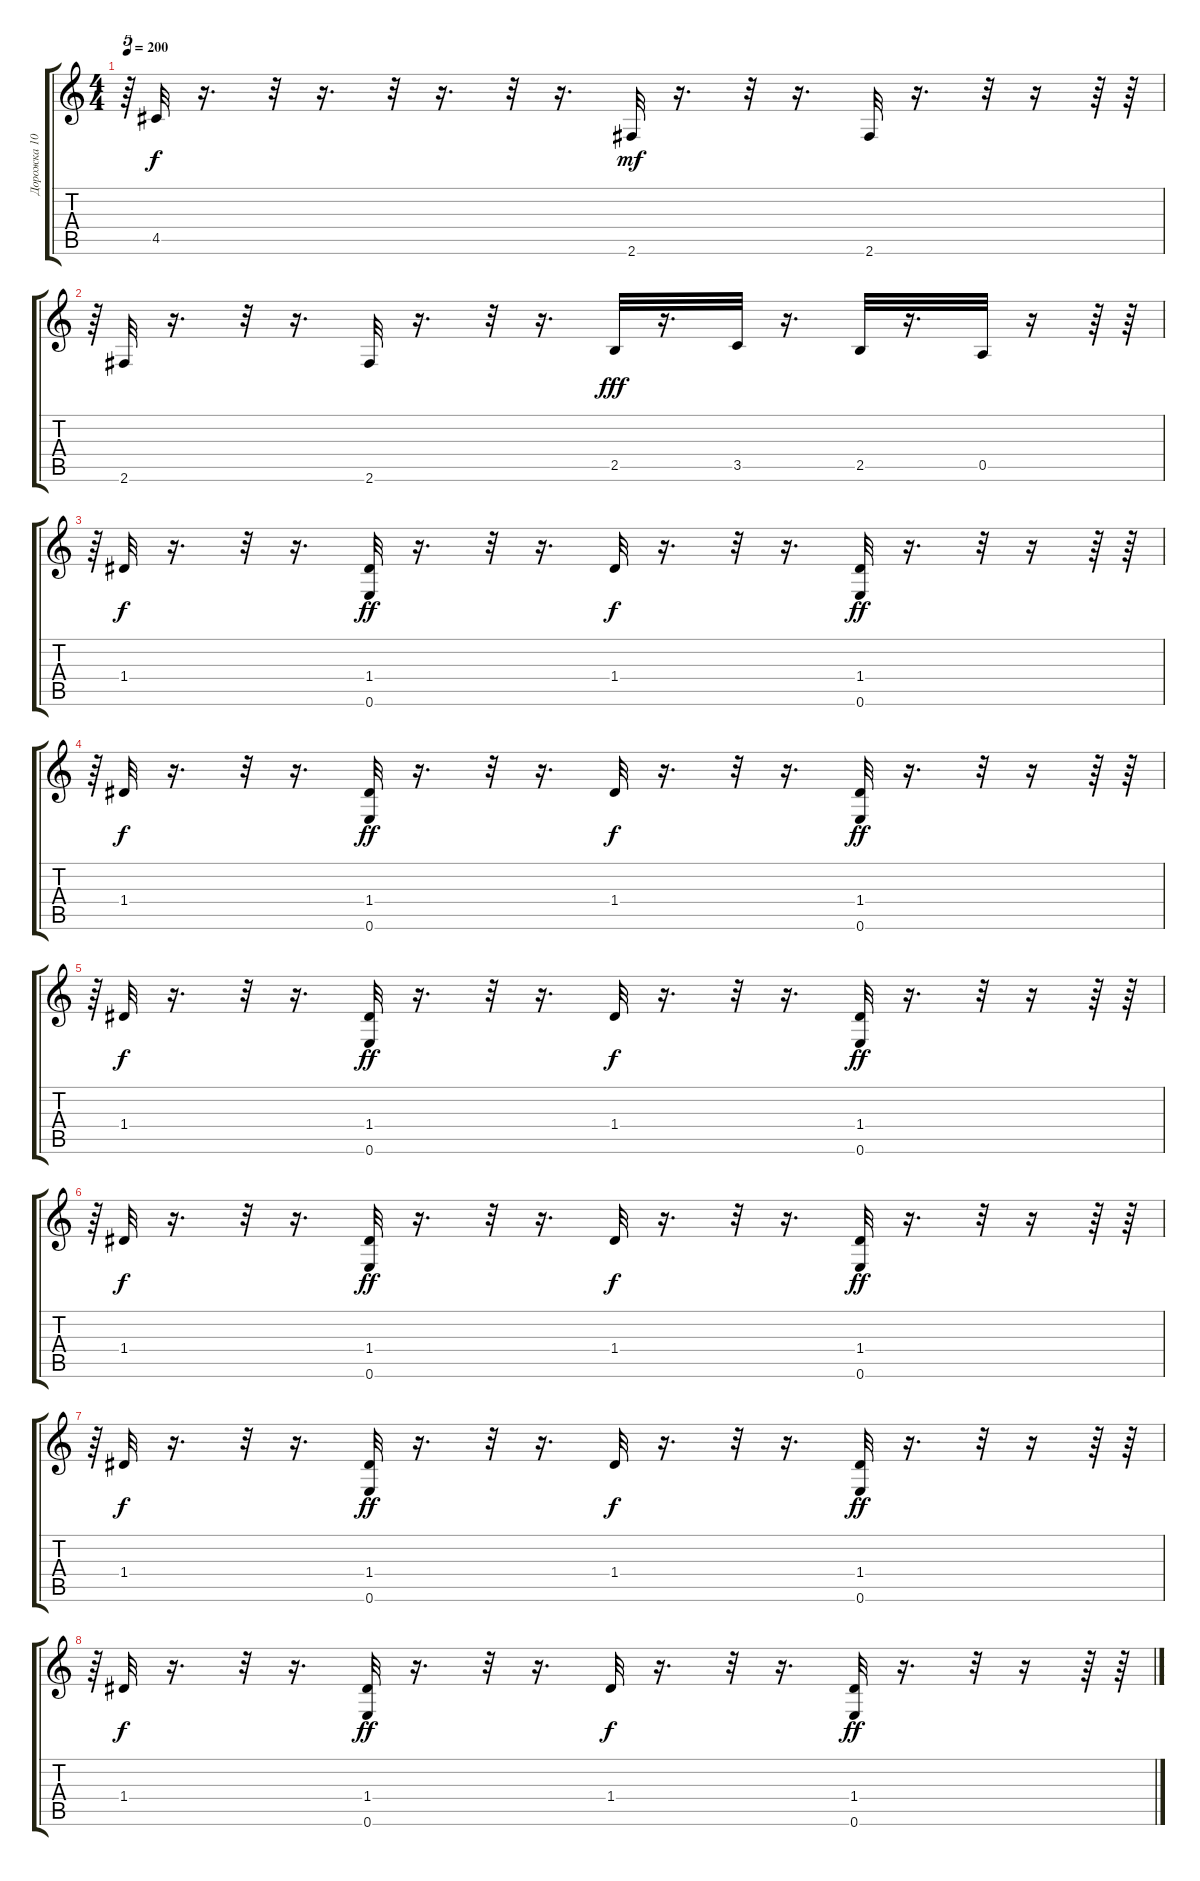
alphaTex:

\track ("Дорожка 10" "Дорожка 10") {instrument acousticguitarnylon}
\staff {score tabs}
\tuning (E4 B3 G3 D3 A2 E2) {hide}
\ts (4 4)
\tempo 200
\clef g2
\ks c
r.64{tu (5 4) dy mf} 4.5.32{dy f} r.16{d} r.32 r.16{d} r.32 r.16{d} r.32 r.16{d} 2.6.32{dy mf} r.16{d} r.32 r.16{d} 2.6.32 r.16{d} r.32 r.16 r.64 r.64 |
r.64{tu (5 4)} 2.6.32 r.16{d} r.32 r.16{d} 2.6.32 r.16{d} r.32 r.16{d} 2.5.32{dy fff} r.16{d} 3.5.32 r.16{d} 2.5.32 r.16{d} 0.5.32 r.16 r.64 r.64 |
r.64{tu (5 4)} 1.4.32{dy f} r.16{d} r.32 r.16{d} (1.4 0.6).32{dy ff} r.16{d} r.32 r.16{d} 1.4.32{dy f} r.16{d} r.32 r.16{d} (1.4 0.6).32{dy ff} r.16{d} r.32 r.16 r.64 r.64 |
r.64{tu (5 4)} 1.4.32{dy f} r.16{d} r.32 r.16{d} (1.4 0.6).32{dy ff} r.16{d} r.32 r.16{d} 1.4.32{dy f} r.16{d} r.32 r.16{d} (1.4 0.6).32{dy ff} r.16{d} r.32 r.16 r.64 r.64 |
r.64{tu (5 4)} 1.4.32{dy f} r.16{d} r.32 r.16{d} (1.4 0.6).32{dy ff} r.16{d} r.32 r.16{d} 1.4.32{dy f} r.16{d} r.32 r.16{d} (1.4 0.6).32{dy ff} r.16{d} r.32 r.16 r.64 r.64 |
r.64{tu (5 4)} 1.4.32{dy f} r.16{d} r.32 r.16{d} (1.4 0.6).32{dy ff} r.16{d} r.32 r.16{d} 1.4.32{dy f} r.16{d} r.32 r.16{d} (1.4 0.6).32{dy ff} r.16{d} r.32 r.16 r.64 r.64 |
r.64{tu (5 4)} 1.4.32{dy f} r.16{d} r.32 r.16{d} (1.4 0.6).32{dy ff} r.16{d} r.32 r.16{d} 1.4.32{dy f} r.16{d} r.32 r.16{d} (1.4 0.6).32{dy ff} r.16{d} r.32 r.16 r.64 r.64 |
r.64{tu (5 4)} 1.4.32{dy f} r.16{d} r.32 r.16{d} (1.4 0.6).32{dy ff} r.16{d} r.32 r.16{d} 1.4.32{dy f} r.16{d} r.32 r.16{d} (1.4 0.6).32{dy ff} r.16{d} r.32 r.16 r.64 r.64
